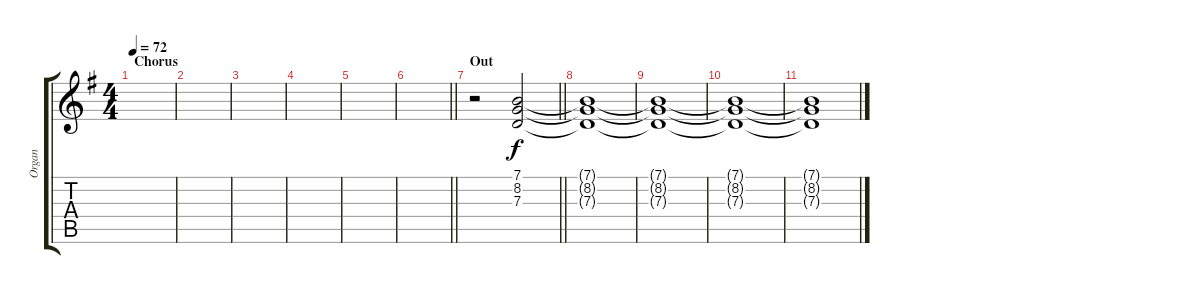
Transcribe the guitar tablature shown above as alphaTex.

\track ("Organ" "Organ") {instrument pad5bowed}
\staff {score tabs}
\tuning (E4 B3 G3 D3 A2 E2) {hide}
\ts (4 4)
\section ("" "Chorus")
\tempo 72
\clef g2
\ks g
|
|
|
|
|
\barLineRight lightlight
|
\section ("" "Out")
\barLineRight lightlight
r.2 (7.1 8.2 7.3).2 |
(7.1{t} 8.2{t} 7.3{t}).1 |
(7.1{t} 8.2{t} 7.3{t}).1 |
(7.1{t} 8.2{t} 7.3{t}).1 |
(7.1{t} 8.2{t} 7.3{t}).1
